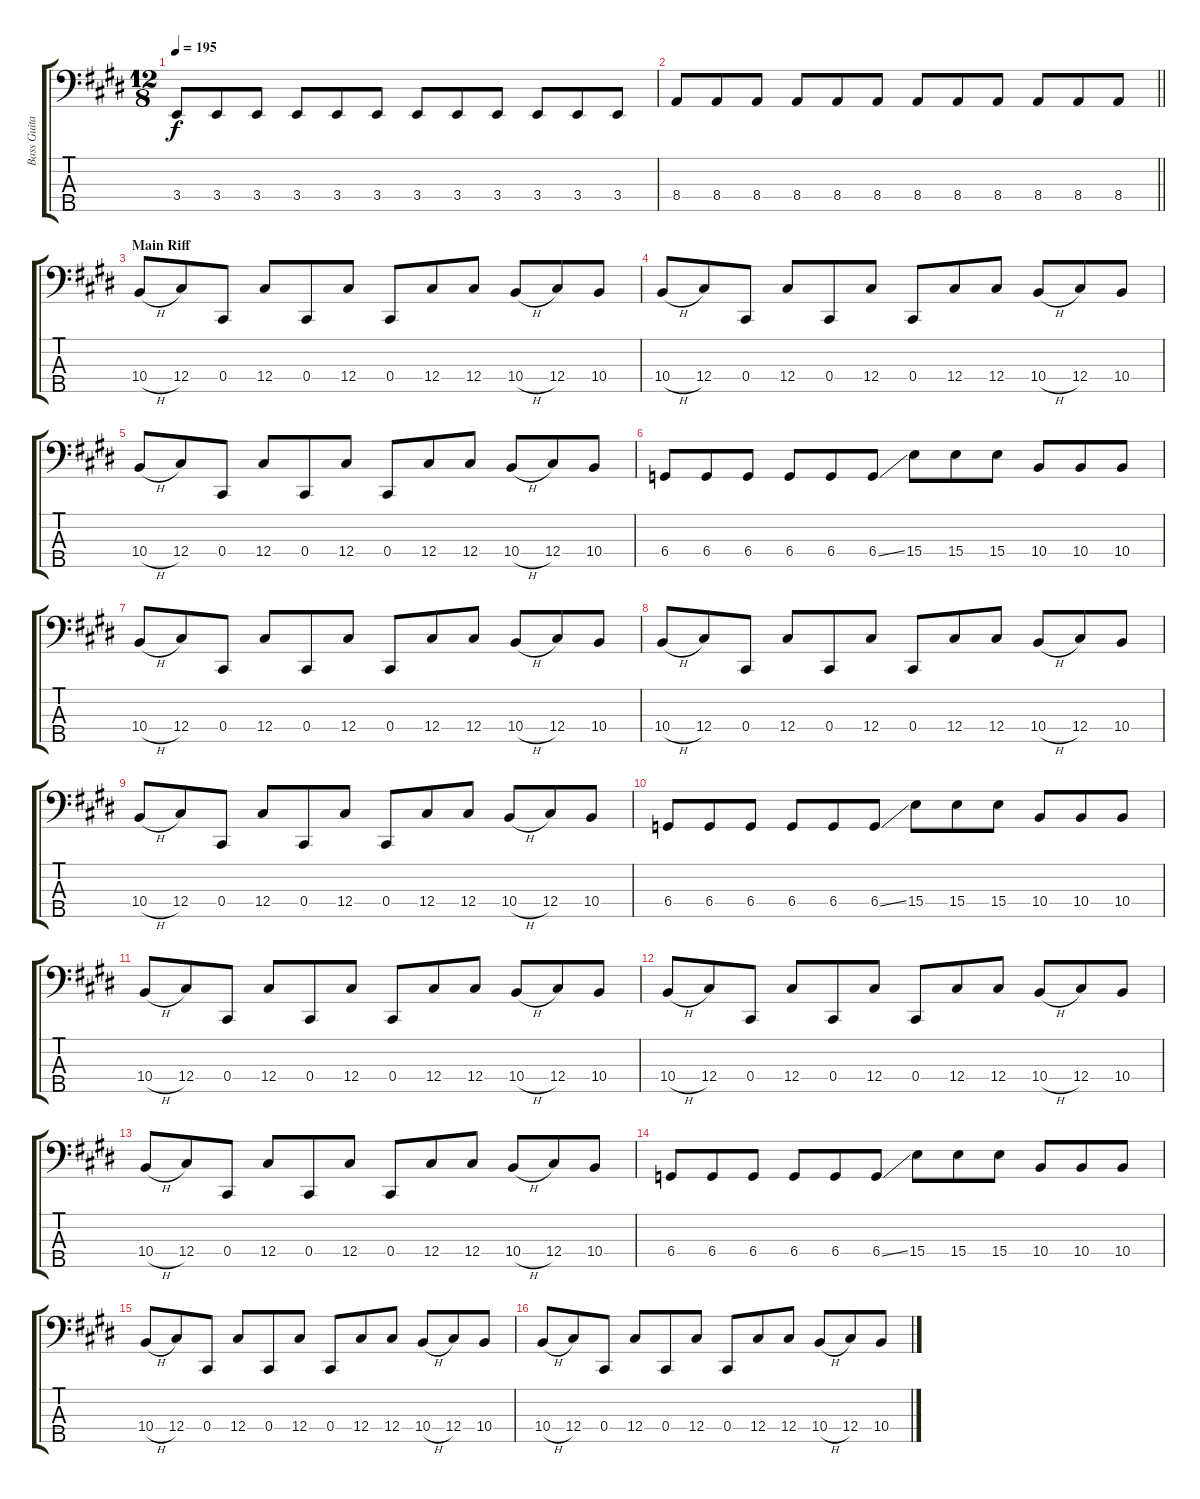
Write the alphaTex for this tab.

\track ("Bass Guitar" "Bass Guita") {instrument electricbasspick}
\staff {score tabs}
\tuning (Gb2 Db2 Ab1 Db1 Ab0) {hide}
\ts (12 8)
\tempo 195
\clef f4
\ks e
3.4.8{dy f} 3.4.8 3.4.8 3.4.8 3.4.8 3.4.8 3.4.8 3.4.8 3.4.8 3.4.8 3.4.8 3.4.8 |
\barLineRight lightlight
8.4.8 8.4.8 8.4.8 8.4.8 8.4.8 8.4.8 8.4.8 8.4.8 8.4.8 8.4.8 8.4.8 8.4.8 |
\section ("" "Main Riff")
10.4{h}.8 12.4.8 0.4.8 12.4.8 0.4.8 12.4.8 0.4.8 12.4.8 12.4.8 10.4{h}.8 12.4.8 10.4.8 |
10.4{h}.8 12.4.8 0.4.8 12.4.8 0.4.8 12.4.8 0.4.8 12.4.8 12.4.8 10.4{h}.8 12.4.8 10.4.8 |
10.4{h}.8 12.4.8 0.4.8 12.4.8 0.4.8 12.4.8 0.4.8 12.4.8 12.4.8 10.4{h}.8 12.4.8 10.4.8 |
6.4.8 6.4.8 6.4.8 6.4.8 6.4.8 6.4{ss}.8 15.4.8 15.4.8 15.4.8 10.4.8 10.4.8 10.4.8 |
10.4{h}.8 12.4.8 0.4.8 12.4.8 0.4.8 12.4.8 0.4.8 12.4.8 12.4.8 10.4{h}.8 12.4.8 10.4.8 |
10.4{h}.8 12.4.8 0.4.8 12.4.8 0.4.8 12.4.8 0.4.8 12.4.8 12.4.8 10.4{h}.8 12.4.8 10.4.8 |
10.4{h}.8 12.4.8 0.4.8 12.4.8 0.4.8 12.4.8 0.4.8 12.4.8 12.4.8 10.4{h}.8 12.4.8 10.4.8 |
6.4.8 6.4.8 6.4.8 6.4.8 6.4.8 6.4{ss}.8 15.4.8 15.4.8 15.4.8 10.4.8 10.4.8 10.4.8 |
10.4{h}.8 12.4.8 0.4.8 12.4.8 0.4.8 12.4.8 0.4.8 12.4.8 12.4.8 10.4{h}.8 12.4.8 10.4.8 |
10.4{h}.8 12.4.8 0.4.8 12.4.8 0.4.8 12.4.8 0.4.8 12.4.8 12.4.8 10.4{h}.8 12.4.8 10.4.8 |
10.4{h}.8 12.4.8 0.4.8 12.4.8 0.4.8 12.4.8 0.4.8 12.4.8 12.4.8 10.4{h}.8 12.4.8 10.4.8 |
6.4.8 6.4.8 6.4.8 6.4.8 6.4.8 6.4{ss}.8 15.4.8 15.4.8 15.4.8 10.4.8 10.4.8 10.4.8 |
10.4{h}.8 12.4.8 0.4.8 12.4.8 0.4.8 12.4.8 0.4.8 12.4.8 12.4.8 10.4{h}.8 12.4.8 10.4.8 |
10.4{h}.8 12.4.8 0.4.8 12.4.8 0.4.8 12.4.8 0.4.8 12.4.8 12.4.8 10.4{h}.8 12.4.8 10.4.8
